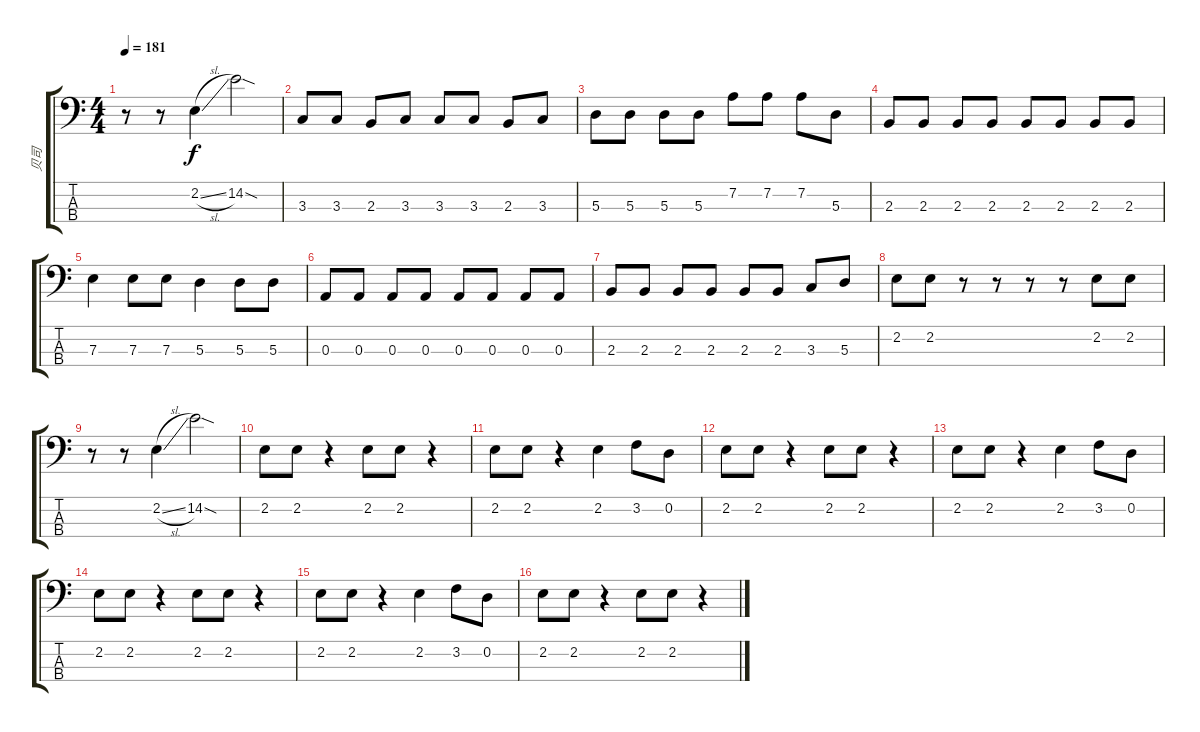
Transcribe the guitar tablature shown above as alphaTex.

\track ("贝司" "贝司") {instrument electricbassfinger}
\staff {score tabs}
\tuning (G2 D2 A1 E1) {hide}
\ts (4 4)
\tempo 181
\clef f4
\ks c
r.8{dy f} r.8 2.2{sl}.4 14.2{sod}.2 |
3.3.8 3.3.8 2.3.8 3.3.8 3.3.8 3.3.8 2.3.8 3.3.8 |
5.3.8 5.3.8 5.3.8 5.3.8 7.2.8 7.2.8 7.2.8 5.3.8 |
2.3.8 2.3.8 2.3.8 2.3.8 2.3.8 2.3.8 2.3.8 2.3.8 |
7.3.4 7.3.8 7.3.8 5.3.4 5.3.8 5.3.8 |
0.3.8 0.3.8 0.3.8 0.3.8 0.3.8 0.3.8 0.3.8 0.3.8 |
2.3.8 2.3.8 2.3.8 2.3.8 2.3.8 2.3.8 3.3.8 5.3.8 |
2.2.8 2.2.8 r.8 r.8 r.8 r.8 2.2.8 2.2.8 |
r.8 r.8 2.2{sl}.4 14.2{sod}.2 |
2.2.8 2.2.8 r.4 2.2.8 2.2.8 r.4 |
2.2.8 2.2.8 r.4 2.2.4 3.2.8 0.2.8 |
2.2.8 2.2.8 r.4 2.2.8 2.2.8 r.4 |
2.2.8 2.2.8 r.4 2.2.4 3.2.8 0.2.8 |
2.2.8 2.2.8 r.4 2.2.8 2.2.8 r.4 |
2.2.8 2.2.8 r.4 2.2.4 3.2.8 0.2.8 |
2.2.8 2.2.8 r.4 2.2.8 2.2.8 r.4
